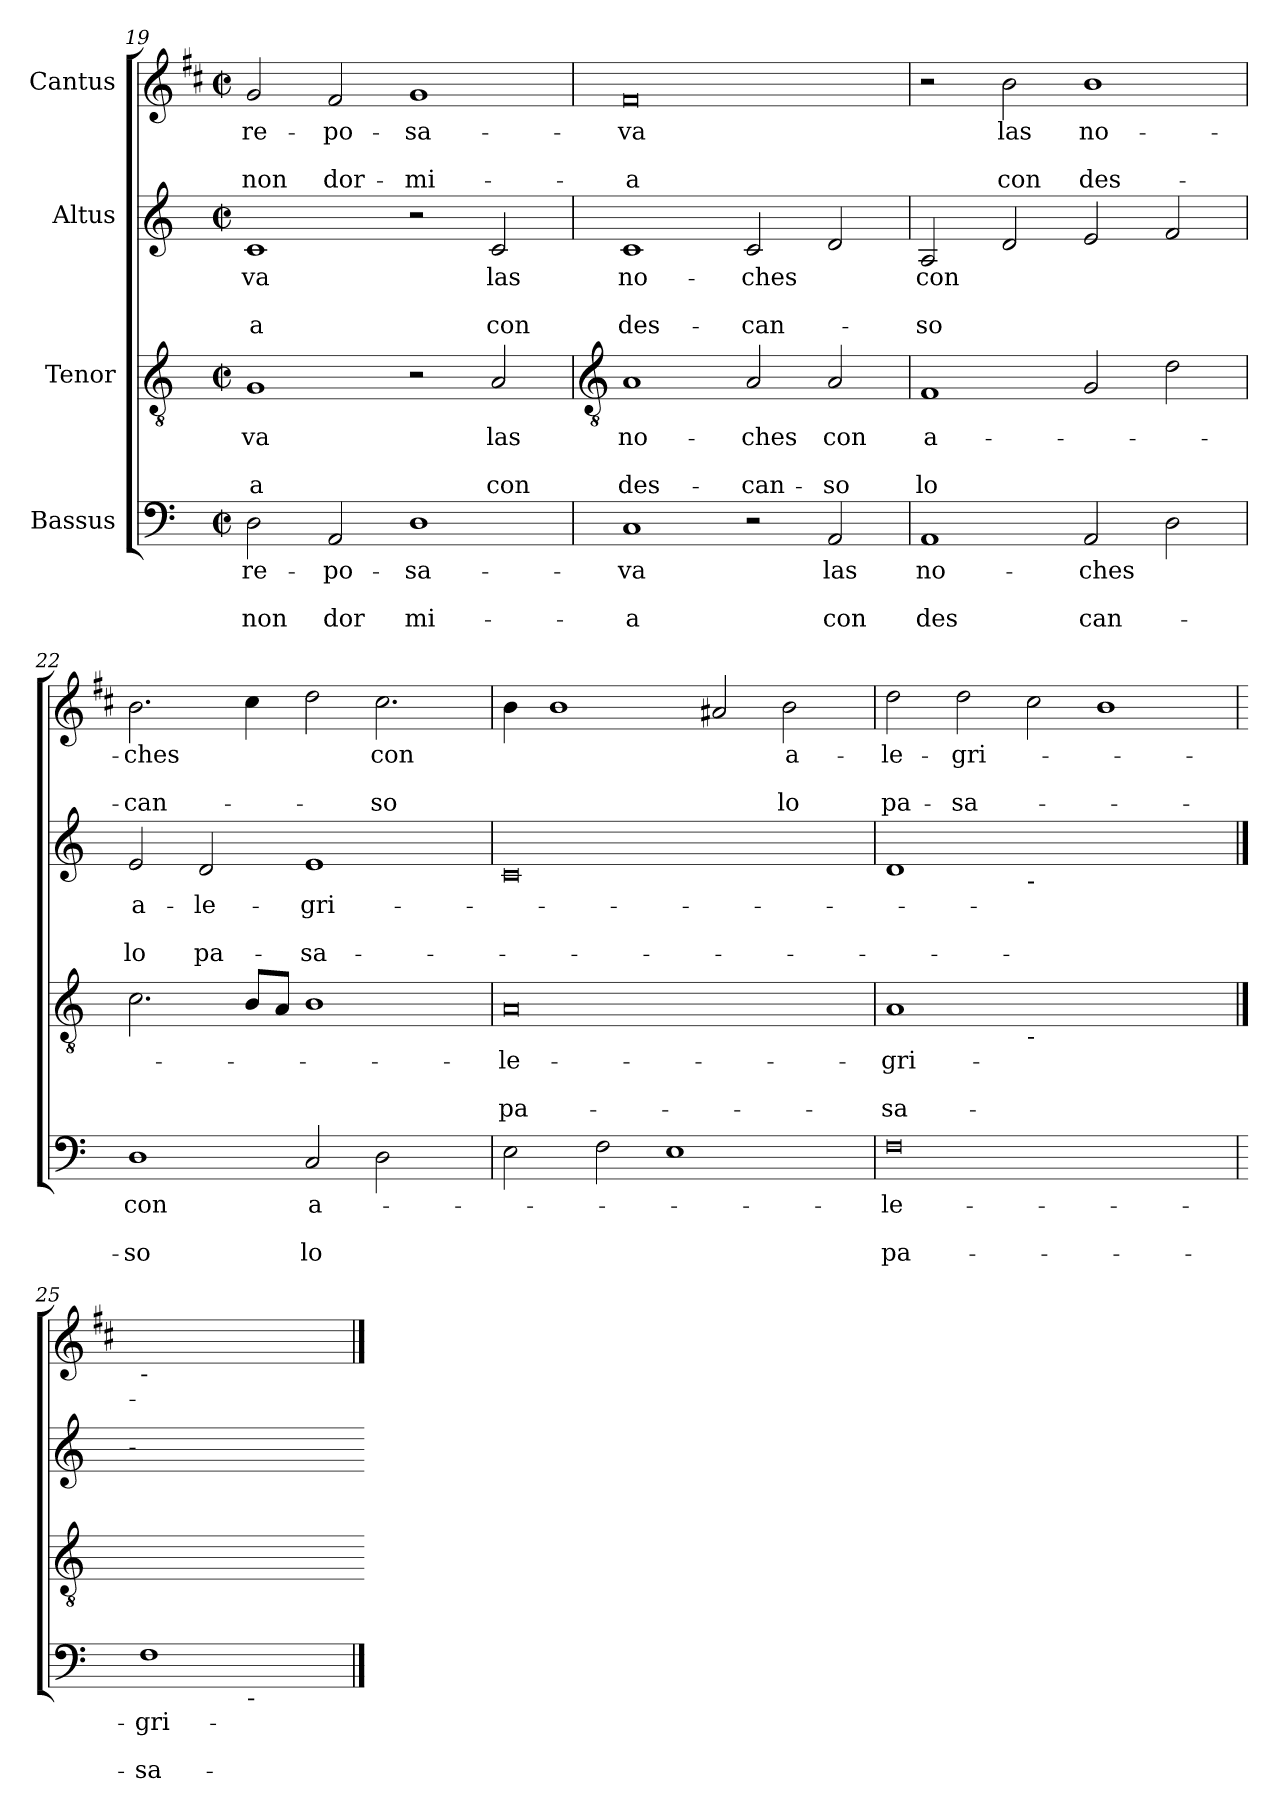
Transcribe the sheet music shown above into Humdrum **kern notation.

**kern	**text	**text	**text	**kern	**text	**text	**text	**kern	**text	**text	**text	**kern	**text	**text	**text
*part4	*part4	*part4	*part4	*part3	*part3	*part3	*part3	*part2	*part2	*part2	*part2	*part1	*part1	*part1	*part1
*staff4	*staff4	*staff4	*staff4	*staff3	*staff3	*staff3	*staff3	*staff2	*staff2	*staff2	*staff2	*staff1	*staff1	*staff1	*staff1
*I"Bassus	*	*	*	*I"Tenor	*	*	*	*I"Altus	*	*	*	*I"Cantus	*	*	*
*clefF4	*	*	*	*clefGv2	*	*	*	*clefG2	*	*	*	*clefG2	*	*	*
*	*	*	*	*	*	*	*	*	*	*	*	*ITrd1c2	*	*	*
*k[]	*	*	*	*k[]	*	*	*	*k[]	*	*	*	*k[]	*	*	*
*C:	*	*	*	*C:	*	*	*	*C:	*	*	*	*C:	*	*	*
*M4/2	*	*	*	*M4/2	*	*	*	*M4/2	*	*	*	*M4/2	*	*	*
*met(c|)	*	*	*	*met(c|)	*	*	*	*met(c|)	*	*	*	*met(c|)	*	*	*
=19	=19	=19	=19	=19	=19	=19	=19	=19	=19	=19	=19	=19	=19	=19	=19
!	!LO:LY:b	!	!LO:LY:b	!	!LO:LY:b	!	!LO:LY:b	!	!LO:LY:b	!	!LO:LY:b	!	!LO:LY:b	!	!LO:LY:b
2D	re-	.	-non	1G	-va	.	a	1c	-va	.	a	2f	re-	.	-non
!	!LO:LY:b	!	!LO:LY:b	!	!	!	!	!	!	!	!	!	!LO:LY:b	!	!LO:LY:b
2AA	po-	.	-dor	.	.	.	.	.	.	.	.	2e	po-	.	-dor-
!	!LO:LY:b	!	!LO:LY:b	!	!	!	!	!	!	!	!	!	!LO:LY:b	!	!LO:LY:b
1D	sa-	.	-mi-	2r	.	.	.	2r	.	.	.	1f	-sa-	.	-mi-
!	!	!	!	!	!LO:LY:b	!	!LO:LY:b	!	!LO:LY:b	!	!LO:LY:b	!	!	!	!
.	.	.	.	2A	las	.	con	2c	las	.	con	.	.	.	.
!!LO:LB:g=z
=20	=20	=20	=20	=20	=20	=20	=20	=20	=20	=20	=20	=20	=20	=20	=20
*	*	*	*	*clefGv2	*	*	*	*	*	*	*	*	*	*	*
!	!LO:LY:b	!	!LO:LY:b	!	!LO:LY:b	!	!LO:LY:b	!	!LO:LY:b	!	!LO:LY:b	!	!LO:LY:b	!	!LO:LY:b
1C	-va	.	a	1A	no-	.	-des-	1c	no-	.	-des-	0e	-va	.	a
!	!	!	!	!	!LO:LY:b	!	!LO:LY:b	!	!LO:LY:b	!	!LO:LY:b	!	!	!	!
2r	.	.	.	2A	-ches	.	can-	2c	-ches	.	can-	.	.	.	.
!	!LO:LY:b	!	!LO:LY:b	!	!LO:LY:b	!	!LO:LY:b	!	!	!	!	!	!	!	!
2AA	las	.	con	2A	-con	.	so	2d	.	.	.	.	.	.	.
!!LO:LB:g=z
=21	=21	=21	=21	=21	=21	=21	=21	=21	=21	=21	=21	=21	=21	=21	=21
!	!LO:LY:b	!	!LO:LY:b	!	!LO:LY:b	!	!LO:LY:b	!	!LO:LY:b	!	!LO:LY:b	!	!	!	!
1AA	no-	.	-des	1F	a-	.	-lo	2A	-con	.	so	2r	.	.	.
!	!	!	!	!	!	!	!	!	!	!	!	!	!LO:LY:b	!	!LO:LY:b
.	.	.	.	.	.	.	.	2d	.	.	.	2a	las	.	con
!	!LO:LY:b	!	!LO:LY:b	!	!	!	!	!	!	!	!	!	!LO:LY:b	!	!LO:LY:b
2AA	ches	.	can-	2G	.	.	.	2e	.	.	.	1a	no-	.	-des-
2D	.	.	.	2d	.	.	.	2f	.	.	.	.	.	.	.
=22	=22	=22	=22	=22	=22	=22	=22	=22	=22	=22	=22	=22	=22	=22	=22
!	!LO:LY:b	!	!LO:LY:b	!	!	!	!	!	!LO:LY:b	!	!LO:LY:b	!	!LO:LY:b	!	!LO:LY:b
1D	-con	.	so	2.c	.	.	.	2e	a-	.	-lo	2.a	-ches	.	can-
!	!	!	!	!	!	!	!	!	!LO:LY:b	!	!LO:LY:b	!	!	!	!
.	.	.	.	.	.	.	.	2d	le-	.	-pa-	.	.	.	.
.	.	.	.	8BL	.	.	.	.	.	.	.	4b	.	.	.
.	.	.	.	8AJ	.	.	.	.	.	.	.	.	.	.	.
!	!LO:LY:b	!	!LO:LY:b	!	!	!	!	!	!LO:LY:b	!	!LO:LY:b	!	!	!	!
2C	a-	.	-lo	1B	.	.	.	1e	-gri-	.	-sa-	2cc	.	.	.
!	!	!	!	!	!	!	!	!	!	!	!	!	!LO:LY:b	!	!LO:LY:b
2D	.	.	.	.	.	.	.	.	.	.	.	2.b	-con	.	so
4ryy	.	.	.	4ryy	.	.	.	4ryy	.	.	.	.	.	.	.
=23	=23	=23	=23	=23	=23	=23	=23	=23	=23	=23	=23	=23	=23	=23	=23
!	!	!	!	!	!LO:LY:b	!	!LO:LY:b	!	!	!	!	!	!	!	!
2E	.	.	.	0A	le-	.	-pa-	0c	.	.	.	4a	.	.	.
.	.	.	.	.	.	.	.	.	.	.	.	1a	.	.	.
2F	.	.	.	.	.	.	.	.	.	.	.	.	.	.	.
1E	.	.	.	.	.	.	.	.	.	.	.	.	.	.	.
.	.	.	.	.	.	.	.	.	.	.	.	2g#X	.	.	.
!	!	!	!	!	!	!	!	!	!	!	!	!	!LO:LY:b	!	!LO:LY:b
.	.	.	.	.	.	.	.	.	.	.	.	2a	a-	.	-lo
4ryy	.	.	.	4ryy	.	.	.	4ryy	.	.	.	.	.	.	.
=24	=24	=24	=24	=24	=24	=24	=24	=24	=24	=24	=24	=24	=24	=24	=24
!	!LO:LY:b	!	!LO:LY:b	!	!LO:LY:b	!	!LO:LY:b	!	!	!	!	!	!LO:LY:b	!	!LO:LY:b
0F	le-	.	-pa-	1A	-gri-	.	-sa-	1d	.	.	.	2cc	le-	.	-pa-
!	!	!	!	!	!	!	!	!	!	!	!	!	!LO:LY:b	!	!LO:LY:b
.	.	.	.	.	.	.	.	.	.	.	.	2cc	-gri-	.	-sa-
!	!	!	!	!	!	!	!	!LO:TX:b:t=-	!	!	!	!	!	!	!
!	!	!	!	!LO:TX:b:t=-	!	!	!	!	!	!	!	!	!	!	!
!	!	!	!	!	!LO:LY:b	!	!LO:LY:b	!	!LO:LY:b	!	!LO:LY:b	!	!	!	!
.	.	.	.	1Byy	-a.	.	va.	1eyy	-a.	.	va.	2b	.	.	.
.	.	.	.	.	.	.	.	.	.	.	.	1a	.	.	.
2ryy	.	.	.	2ryy	.	.	.	2ryy	.	.	.	.	.	.	.
=25	=25	=25	=25	==25	=25	=25	=25	==25	=25	=25	=25	=25	=25	=25	=25
!	!	!	!	!	!	!	!	!	!	!	!	!LO:TX:b:t=-	!	!	!
!	!LO:LY:b	!	!LO:LY:b	!	!	!	!	!	!	!	!	!	!LO:LY:b	!	!LO:LY:b
1F	-gri-	.	-sa-	0ryy	.	.	.	0ryy	.	.	.	1g#Xyy	-a.	.	va.
!LO:TX:b:t=-	!	!	!	!	!	!	!	!	!	!	!	!	!	!	!
!	!LO:LY:b	!	!LO:LY:b	!	!	!	!	!	!	!	!	!	!	!	!
1Eyy	-a.	.	va.	.	.	.	.	.	.	.	.	1ryy	.	.	.
==	==	==	==	=	==	==	==	=	==	==	==	==	==	==	==
*-	*-	*-	*-	*-	*-	*-	*-	*-	*-	*-	*-	*-	*-	*-	*-
